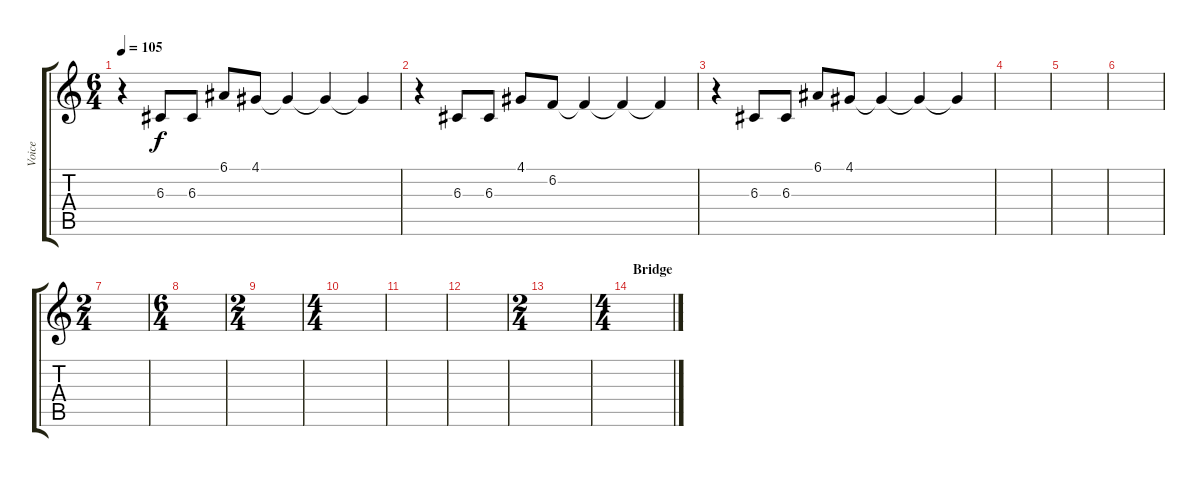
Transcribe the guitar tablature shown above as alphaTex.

\track ("Voice" "Voice") {instrument choiraahs}
\staff {score tabs}
\tuning (E4 B3 G3 D3 A2 E2) {hide}
\ts (6 4)
\tempo 105
\clef g2
\ks c
r.4{dy f volume 11} 6.3.8 6.3.8 6.1.8 4.1.8 4.1{t}.4{volume 0} 4.1{t}.4 4.1{t}.4 |
r.4{volume 11} 6.3.8 6.3.8 4.1.8 6.2.8 6.2{t}.4{volume 0} 6.2{t}.4 6.2{t}.4 |
r.4{volume 11} 6.3.8 6.3.8 6.1.8 4.1.8 4.1{t}.4{volume 0} 4.1{t}.4 4.1{t}.4 |
\section ("" "")
|
|
|
\ts (2 4)
|
\ts (6 4)
|
\ts (2 4)
|
\ts (4 4)
|
|
|
\ts (2 4)
|
\ts (4 4)
\section ("" "Bridge")
